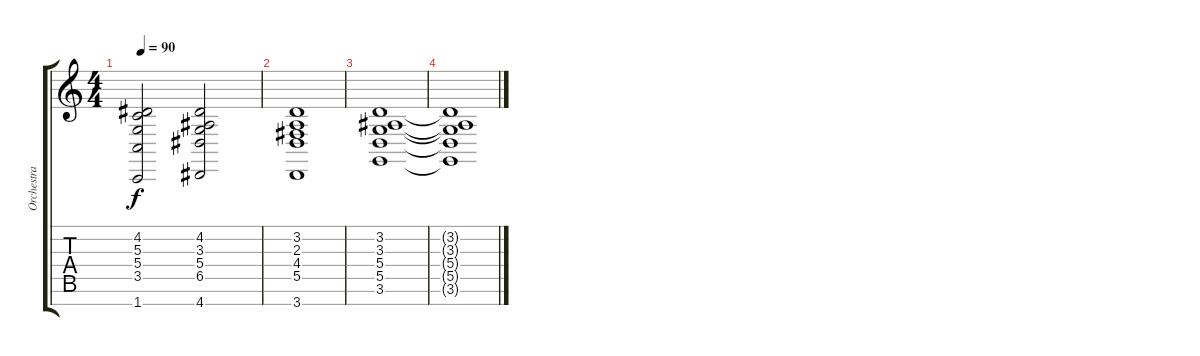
\track ("Orchestra Strings" "Orchestra ") {instrument stringensemble1}
\staff {score tabs}
\tuning (E4 B3 G3 D3 A2 E2 B1) {hide}
\ts (4 4)
\tempo 90
\clef g2
\ks c
(4.2 5.3 5.4 3.5 1.7).2{dy f} (4.2 3.3 5.4 6.5 4.7).2 |
(3.2 2.3 4.4 5.5 3.7).1 |
(3.2 3.3 5.4 5.5 3.6).1 |
(3.2{t} 3.3{t} 5.4{t} 5.5{t} 3.6{t}).1
